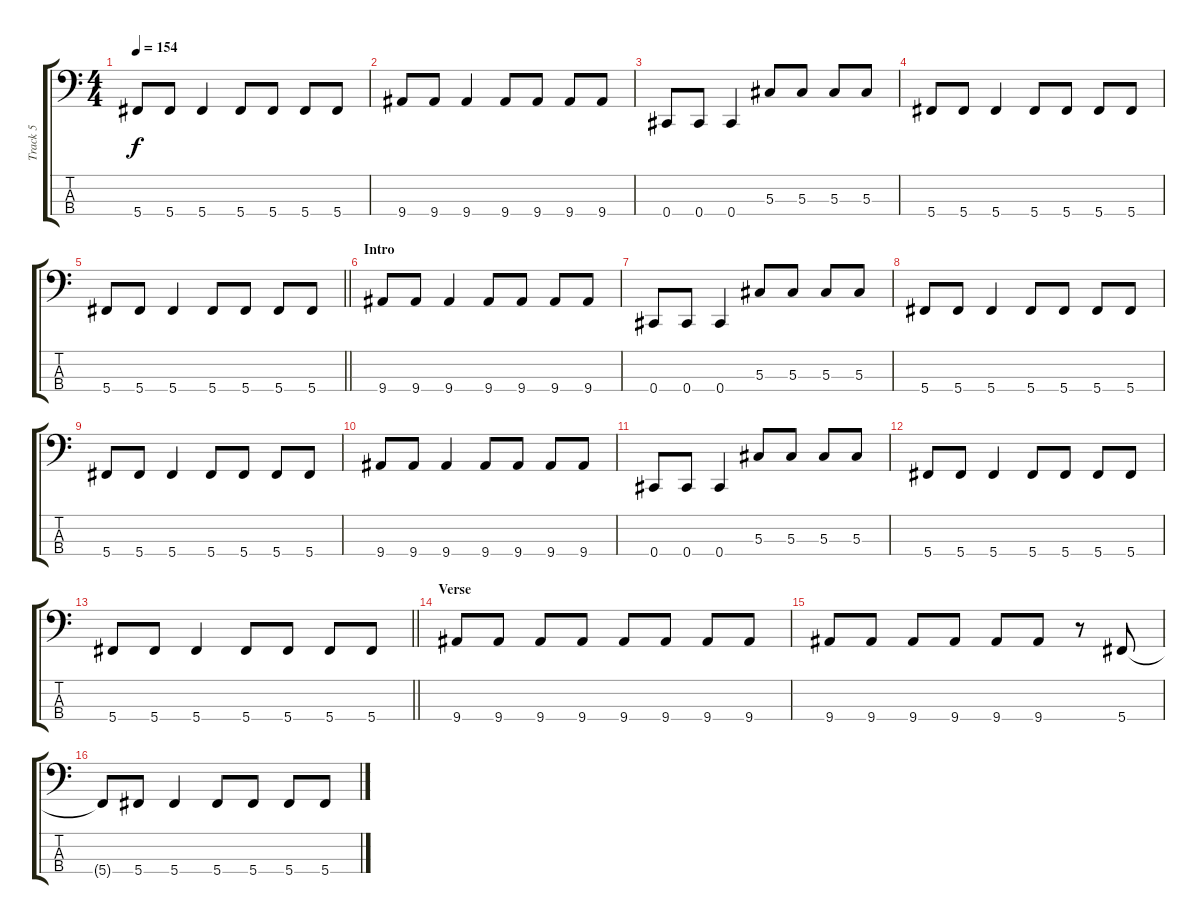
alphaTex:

\track ("Track 5" "Track 5") {instrument electricbasspick}
\staff {score tabs}
\tuning (Gb2 Db2 Ab1 Db1) {hide}
\ts (4 4)
\tempo 154
\clef f4
\ks c
5.4.8{dy f} 5.4.8 5.4.4 5.4.8 5.4.8 5.4.8 5.4.8 |
9.4.8 9.4.8 9.4.4 9.4.8 9.4.8 9.4.8 9.4.8 |
0.4.8 0.4.8 0.4.4 5.3.8 5.3.8 5.3.8 5.3.8 |
5.4.8 5.4.8 5.4.4 5.4.8 5.4.8 5.4.8 5.4.8 |
\barLineRight lightlight
5.4.8 5.4.8 5.4.4 5.4.8 5.4.8 5.4.8 5.4.8 |
\section ("" "Intro")
9.4.8 9.4.8 9.4.4 9.4.8 9.4.8 9.4.8 9.4.8 |
0.4.8 0.4.8 0.4.4 5.3.8 5.3.8 5.3.8 5.3.8 |
5.4.8 5.4.8 5.4.4 5.4.8 5.4.8 5.4.8 5.4.8 |
5.4.8 5.4.8 5.4.4 5.4.8 5.4.8 5.4.8 5.4.8 |
9.4.8 9.4.8 9.4.4 9.4.8 9.4.8 9.4.8 9.4.8 |
0.4.8 0.4.8 0.4.4 5.3.8 5.3.8 5.3.8 5.3.8 |
5.4.8 5.4.8 5.4.4 5.4.8 5.4.8 5.4.8 5.4.8 |
\barLineRight lightlight
5.4.8 5.4.8 5.4.4 5.4.8 5.4.8 5.4.8 5.4.8 |
\section ("" "Verse")
9.4.8 9.4.8 9.4.8 9.4.8 9.4.8 9.4.8 9.4.8 9.4.8 |
9.4.8 9.4.8 9.4.8 9.4.8 9.4.8 9.4.8 r.8 5.4.8 |
5.4{t}.8 5.4.8 5.4.4 5.4.8 5.4.8 5.4.8 5.4.8
